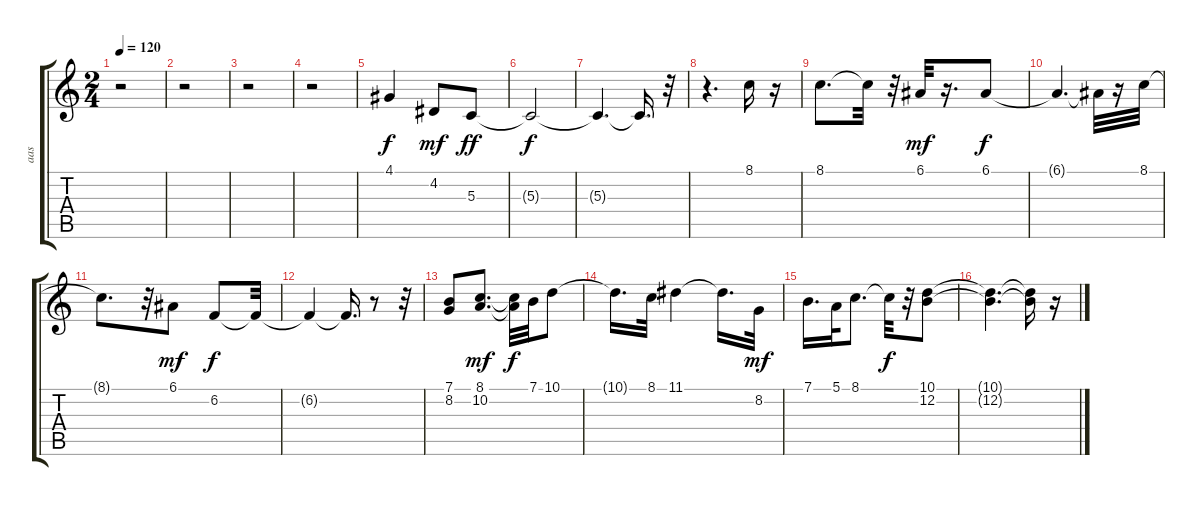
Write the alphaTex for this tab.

\track ("aas" "aas") {instrument choiraahs}
\staff {score tabs}
\tuning (E4 B3 G3 D3 A2 E2) {hide}
\ts (2 4)
\tempo 120
\clef g2
\ks c
r.2{dy f} |
r.2 |
r.2 |
r.2 |
4.1.4 4.2.8{dy mf} 5.3.8{dy ff} |
5.3{t}.2{dy f} |
5.3{t}.4{d} 5.3{t}.16{d} r.32 |
r.4{d} 8.1.16 r.16 |
8.1.8{d} 8.1{t}.32 r.32 6.1.32{dy mf} r.16{d} 6.1.8{dy f} |
6.1{t}.4{d} 6.1{t}.32 r.16 8.1.32 |
8.1{t}.8{d} r.32 6.1.8{dy mf} 6.2.8{dy f} 6.2{t}.32 |
6.2{t}.4 6.2{t}.16{d} r.8 r.32 |
(7.1 8.2).8 (8.1 10.2).8{d dy mf} (8.1{t} 10.2{t}).32{dy f} 7.1.32 10.1.8 |
10.1{t}.16{d} 8.1.32 11.1.4 11.1{t}.16{d} 8.2.32{dy mf} |
7.1.16{d} 5.1.32 8.1.8{d} 8.1{t}.32{dy f} r.32 (10.1 12.2).8 |
(10.1{t} 12.2{t}).4{d} (10.1{t} 12.2{t}).16 r.16
